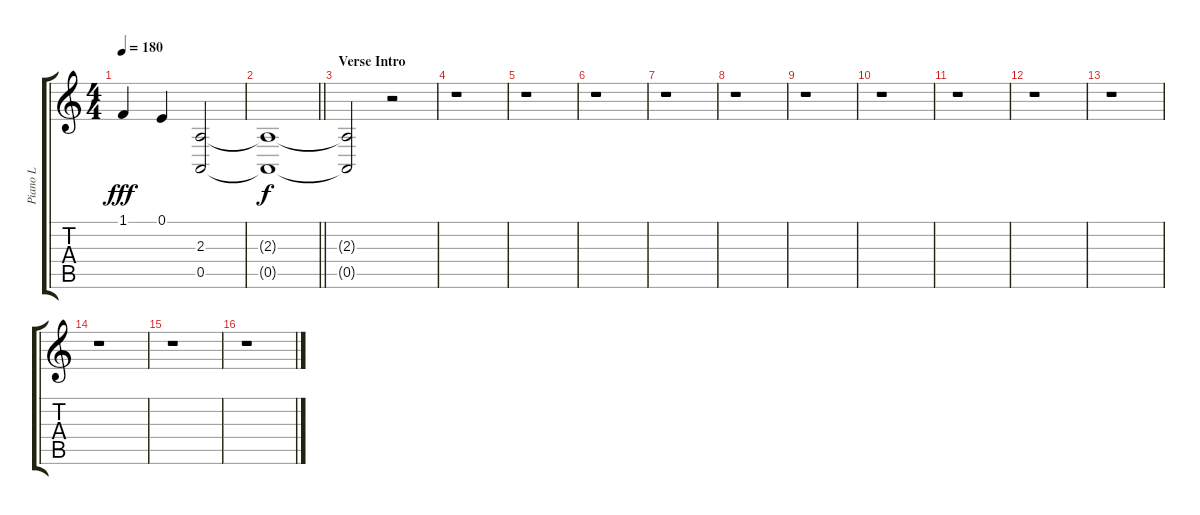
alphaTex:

\track ("Piano L" "Piano L") {instrument acousticgrandpiano}
\staff {score tabs}
\tuning (E4 B3 G3 D3 A2 E2) {hide}
\ts (4 4)
\tempo 180
\clef g2
\ks c
1.1.4{dy fff} 0.1.4 (2.3 0.5).2 |
\barLineRight lightlight
(2.3{t} 0.5{t}).1{dy f} |
\section ("" "Verse Intro")
(2.3{t} 0.5{t}).2 r.2 |
r.1 |
r.1 |
r.1 |
r.1 |
r.1 |
r.1 |
r.1 |
r.1 |
r.1 |
r.1 |
r.1 |
r.1 |
r.1
